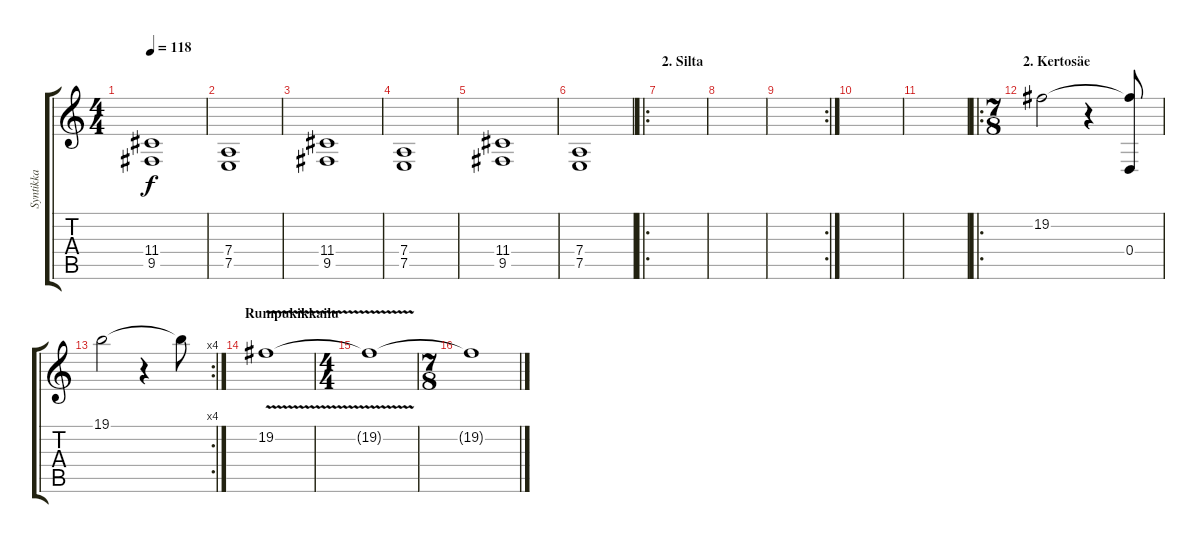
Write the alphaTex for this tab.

\track ("Syntikka" "Syntikka") {instrument synthstrings1}
\staff {score tabs}
\tuning (E4 B3 G3 D3 A2 E2) {hide}
\ts (4 4)
\tempo 118
\clef g2
\ks c
(11.4 9.5).1{dy f} |
(7.4 7.5).1 |
(11.4 9.5).1 |
(7.4 7.5).1 |
(11.4 9.5).1 |
(7.4 7.5).1 |
\ro
\section ("" "2. Silta")
|
|
\rc 2
|
|
|
\ro
\ts (7 8)
\section ("" "2. Kertosäe")
19.2.2{instrument fx2soundtrack} r.4 (19.2{t} 0.4).8 |
\rc 4
19.1.2 r.4 19.1{t}.8 |
\section ("" "Rumpukikkailu")
19.2{v}.1{volume 7 instrument fx2soundtrack} |
\ts (4 4)
19.2{t}.1 |
\ts (7 8)
19.2{t}.1
